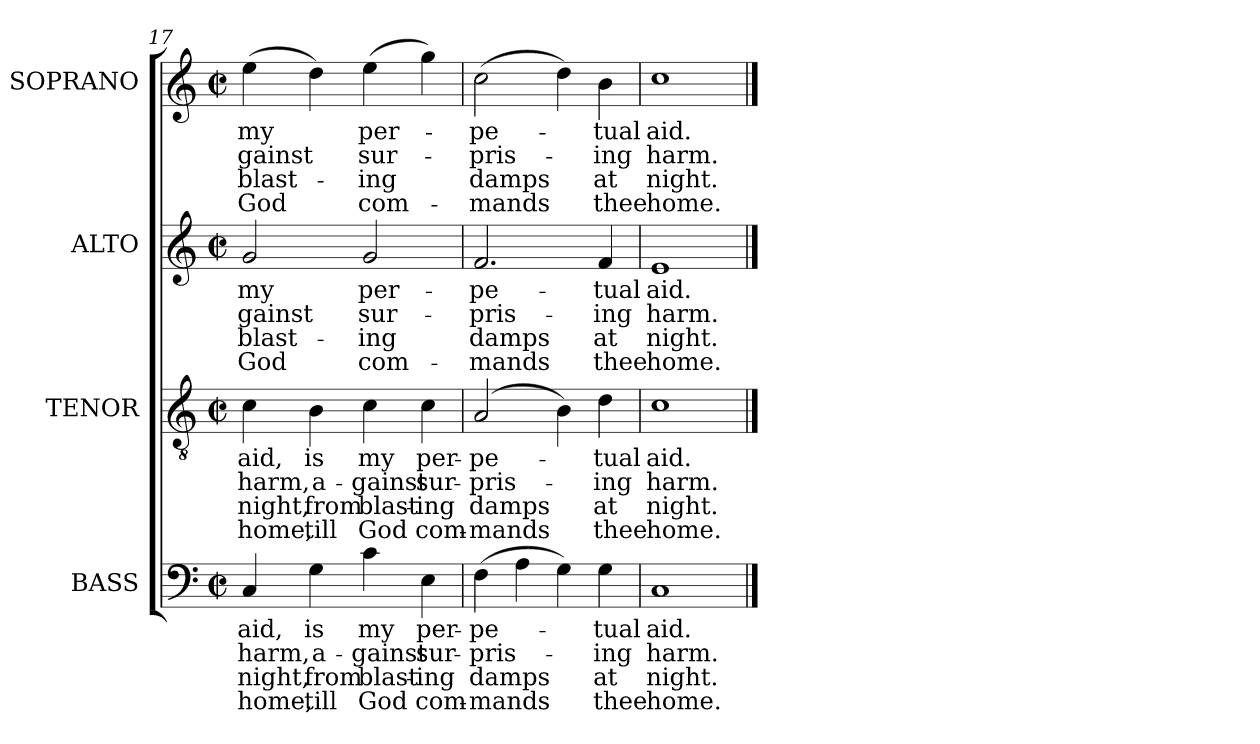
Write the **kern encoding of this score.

**kern	**text	**text	**text	**text	**kern	**text	**text	**text	**text	**kern	**text	**text	**text	**text	**kern	**text	**text	**text	**text
*part4	*part4	*part4	*part4	*part4	*part3	*part3	*part3	*part3	*part3	*part2	*part2	*part2	*part2	*part2	*part1	*part1	*part1	*part1	*part1
*staff4	*staff4	*staff4	*staff4	*staff4	*staff3	*staff3	*staff3	*staff3	*staff3	*staff2	*staff2	*staff2	*staff2	*staff2	*staff1	*staff1	*staff1	*staff1	*staff1
*I"BASS	*	*	*	*	*I"TENOR	*	*	*	*	*I"ALTO	*	*	*	*	*I"SOPRANO	*	*	*	*
*I'B.	*	*	*	*	*I'T.	*	*	*	*	*I'A.	*	*	*	*	*I'S.	*	*	*	*
*clefF4	*	*	*	*	*clefGv2	*	*	*	*	*clefG2	*	*	*	*	*clefG2	*	*	*	*
*	*	*	*	*	*ITrd7c12	*	*	*	*	*	*	*	*	*	*	*	*	*	*
*k[]	*	*	*	*	*k[]	*	*	*	*	*k[]	*	*	*	*	*k[]	*	*	*	*
*C:	*	*	*	*	*C:	*	*	*	*	*C:	*	*	*	*	*C:	*	*	*	*
*M2/2	*	*	*	*	*M2/2	*	*	*	*	*M2/2	*	*	*	*	*M2/2	*	*	*	*
*met(c|)	*	*	*	*	*met(c|)	*	*	*	*	*met(c|)	*	*	*	*	*met(c|)	*	*	*	*
=17	=17	=17	=17	=17	=17	=17	=17	=17	=17	=17	=17	=17	=17	=17	=17	=17	=17	=17	=17
!	!LO:LY:b:color=#000000	!LO:LY:b:color=#000000	!LO:LY:b:color=#000000	!LO:LY:b:color=#000000	!	!	!	!	!	!	!	!	!	!	!	!	!	!	!
!	!	!	!	!	!	!LO:LY:b:color=#000000	!LO:LY:b:color=#000000	!LO:LY:b:color=#000000	!LO:LY:b:color=#000000	!	!	!	!	!	!	!	!	!	!
!	!	!	!	!	!	!	!	!	!	!	!LO:LY:b:color=#000000	!LO:LY:b:color=#000000	!LO:LY:b:color=#000000	!LO:LY:b:color=#000000	!	!	!	!	!
!	!	!	!	!	!	!	!	!	!	!	!	!	!	!	!	!LO:LY:b:color=#000000	!LO:LY:b:color=#000000	!LO:LY:b:color=#000000	!LO:LY:b:color=#000000
4Ci/	aid,	harm,	night,	home,	4Ci\	aid,	harm,	night,	home,	2gi/	my	-gainst	blast-	-God	(4eei\	my	-gainst	blast-	-God
!	!LO:LY:b:color=#000000	!LO:LY:b:color=#000000	!LO:LY:b:color=#000000	!LO:LY:b:color=#000000	!	!	!	!	!	!	!	!	!	!	!	!	!	!	!
!	!	!	!	!	!	!LO:LY:b:color=#000000	!LO:LY:b:color=#000000	!LO:LY:b:color=#000000	!LO:LY:b:color=#000000	!	!	!	!	!	!	!	!	!	!
4Gi\	is	a-	from	till	4BBi\	is	a-	from	till	.	.	.	.	.	4ddi\)	.	.	.	.
!	!LO:LY:b:color=#000000	!LO:LY:b:color=#000000	!LO:LY:b:color=#000000	!LO:LY:b:color=#000000	!	!	!	!	!	!	!	!	!	!	!	!	!	!	!
!	!	!	!	!	!	!LO:LY:b:color=#000000	!LO:LY:b:color=#000000	!LO:LY:b:color=#000000	!LO:LY:b:color=#000000	!	!	!	!	!	!	!	!	!	!
!	!	!	!	!	!	!	!	!	!	!	!LO:LY:b:color=#000000	!LO:LY:b:color=#000000	!LO:LY:b:color=#000000	!LO:LY:b:color=#000000	!	!	!	!	!
!	!	!	!	!	!	!	!	!	!	!	!	!	!	!	!	!LO:LY:b:color=#000000	!LO:LY:b:color=#000000	!LO:LY:b:color=#000000	!LO:LY:b:color=#000000
4ci\	my	-gainst	blast-	-God	4Ci\	my	-gainst	blast-	-God	2gi/	per-	sur-	ing	com-	(4eei\	per-	sur-	ing	com-
!	!LO:LY:b:color=#000000	!LO:LY:b:color=#000000	!LO:LY:b:color=#000000	!LO:LY:b:color=#000000	!	!	!	!	!	!	!	!	!	!	!	!	!	!	!
!	!	!	!	!	!	!LO:LY:b:color=#000000	!LO:LY:b:color=#000000	!LO:LY:b:color=#000000	!LO:LY:b:color=#000000	!	!	!	!	!	!	!	!	!	!
4Ei\	per-	sur-	ing	com-	4Ci\	per-	sur-	ing	com-	.	.	.	.	.	4ggi\)	.	.	.	.
=18	=18	=18	=18	=18	=18	=18	=18	=18	=18	=18	=18	=18	=18	=18	=18	=18	=18	=18	=18
!	!LO:LY:b:color=#000000	!LO:LY:b:color=#000000	!LO:LY:b:color=#000000	!LO:LY:b:color=#000000	!	!	!	!	!	!	!	!	!	!	!	!	!	!	!
!	!	!	!	!	!	!LO:LY:b:color=#000000	!LO:LY:b:color=#000000	!LO:LY:b:color=#000000	!LO:LY:b:color=#000000	!	!	!	!	!	!	!	!	!	!
!	!	!	!	!	!	!	!	!	!	!	!LO:LY:b:color=#000000	!LO:LY:b:color=#000000	!LO:LY:b:color=#000000	!LO:LY:b:color=#000000	!	!	!	!	!
!	!	!	!	!	!	!	!	!	!	!	!	!	!	!	!	!LO:LY:b:color=#000000	!LO:LY:b:color=#000000	!LO:LY:b:color=#000000	!LO:LY:b:color=#000000
(4Fi\	-pe-	-pris-	-damps	mands	(2AAi/	-pe-	-pris-	-damps	mands	2.fi/	-pe-	-pris-	-damps	mands	(2cci\	-pe-	-pris-	-damps	mands
4Ai\	.	.	.	.	.	.	.	.	.	.	.	.	.	.	.	.	.	.	.
4Gi\)	.	.	.	.	4BBi\)	.	.	.	.	.	.	.	.	.	4ddi\)	.	.	.	.
!	!LO:LY:b:color=#000000	!LO:LY:b:color=#000000	!LO:LY:b:color=#000000	!LO:LY:b:color=#000000	!	!	!	!	!	!	!	!	!	!	!	!	!	!	!
!	!	!	!	!	!	!LO:LY:b:color=#000000	!LO:LY:b:color=#000000	!LO:LY:b:color=#000000	!LO:LY:b:color=#000000	!	!	!	!	!	!	!	!	!	!
!	!	!	!	!	!	!	!	!	!	!	!LO:LY:b:color=#000000	!LO:LY:b:color=#000000	!LO:LY:b:color=#000000	!LO:LY:b:color=#000000	!	!	!	!	!
!	!	!	!	!	!	!	!	!	!	!	!	!	!	!	!	!LO:LY:b:color=#000000	!LO:LY:b:color=#000000	!LO:LY:b:color=#000000	!LO:LY:b:color=#000000
4Gi\	-tual	-ing	at	thee	4Di\	-tual	-ing	at	thee	4fi/	-tual	-ing	at	thee	4bi\	-tual	-ing	at	thee
=19	=19	=19	=19	=19	=19	=19	=19	=19	=19	=19	=19	=19	=19	=19	=19	=19	=19	=19	=19
!	!LO:LY:b:color=#000000	!LO:LY:b:color=#000000	!LO:LY:b:color=#000000	!LO:LY:b:color=#000000	!	!	!	!	!	!	!	!	!	!	!	!	!	!	!
!	!	!	!	!	!	!LO:LY:b:color=#000000	!LO:LY:b:color=#000000	!LO:LY:b:color=#000000	!LO:LY:b:color=#000000	!	!	!	!	!	!	!	!	!	!
!	!	!	!	!	!	!	!	!	!	!	!LO:LY:b:color=#000000	!LO:LY:b:color=#000000	!LO:LY:b:color=#000000	!LO:LY:b:color=#000000	!	!	!	!	!
!	!	!	!	!	!	!	!	!	!	!	!	!	!	!	!	!LO:LY:b:color=#000000	!LO:LY:b:color=#000000	!LO:LY:b:color=#000000	!LO:LY:b:color=#000000
1Ci	aid.	harm.	night.	home.	1Ci	aid.	harm.	night.	home.	1ei	aid.	harm.	night.	home.	1cci	aid.	harm.	night.	home.
==	==	==	==	==	==	==	==	==	==	==	==	==	==	==	==	==	==	==	==
*-	*-	*-	*-	*-	*-	*-	*-	*-	*-	*-	*-	*-	*-	*-	*-	*-	*-	*-	*-
